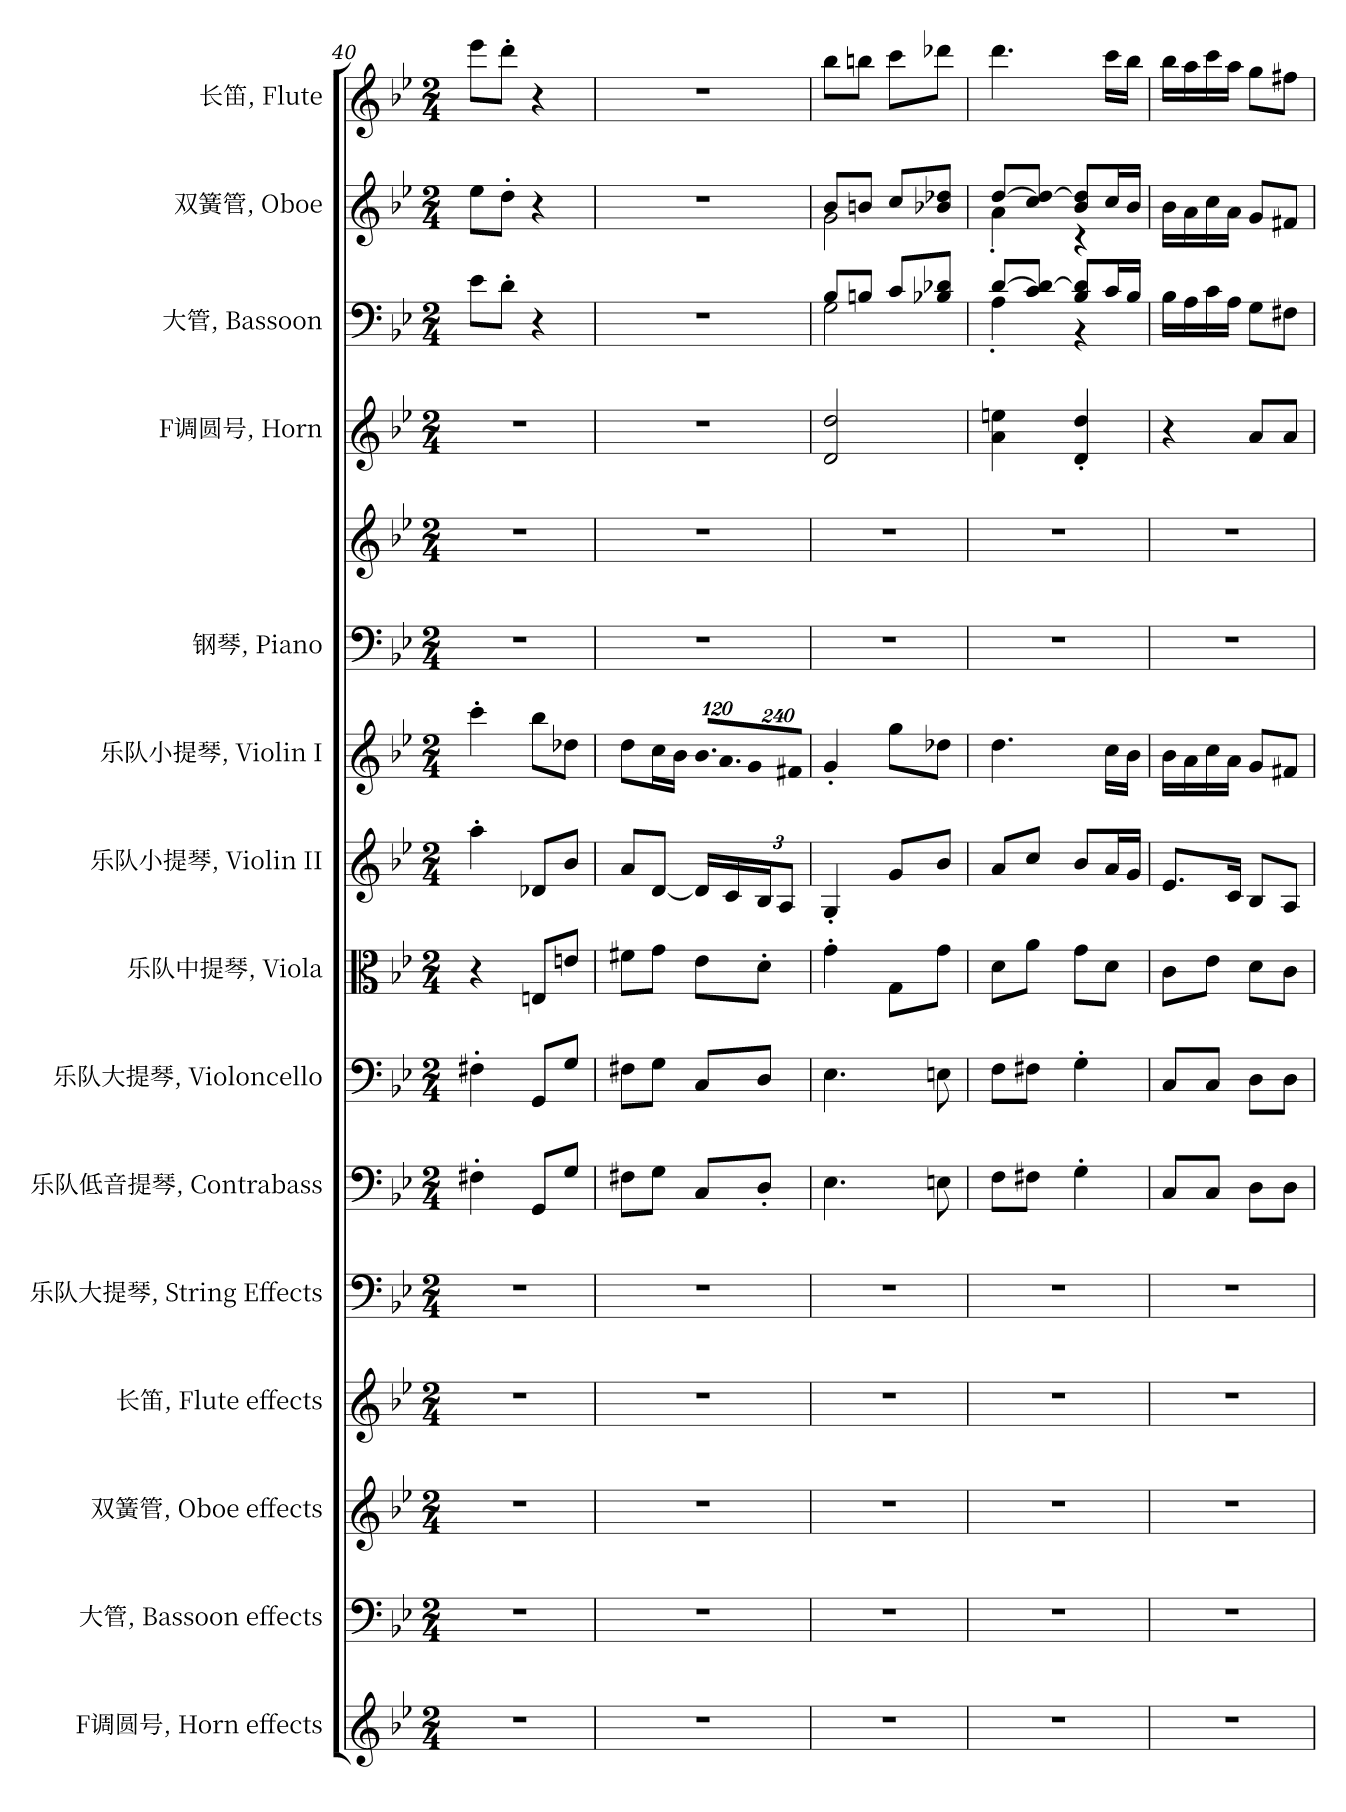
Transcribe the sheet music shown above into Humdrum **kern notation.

**kern	**kern	**kern	**kern	**kern	**kern	**kern	**kern	**kern	**kern	**kern	**kern	**kern	**kern	**kern	**kern
*part15	*part14	*part13	*part12	*part11	*part10	*part9	*part8	*part7	*part6	*part5	*part5	*part4	*part3	*part2	*part1
*staff16	*staff15	*staff14	*staff13	*staff12	*staff11	*staff10	*staff9	*staff8	*staff7	*staff6	*staff5	*staff4	*staff3	*staff2	*staff1
*I"F调圆号, Horn effects	*I"大管, Bassoon effects	*I"双簧管, Oboe effects	*I"长笛, Flute effects	*I"乐队大提琴, String Effects	*I"乐队低音提琴, Contrabass	*I"乐队大提琴, Violoncello	*I"乐队中提琴, Viola	*I"乐队小提琴, Violin II	*I"乐队小提琴, Violin I	*I"钢琴, Piano	*	*I"F调圆号, Horn	*I"大管, Bassoon	*I"双簧管, Oboe	*I"长笛, Flute
*I'F Hn.	*I'Bsn.	*I'Ob.	*I'Fl.	*	*I'Cbs.	*	*	*	*	*I'Pno.	*	*I'F Hn.	*I'Bsn.	*I'Ob.	*I'Fl.
*clefG2	*clefF4	*clefG2	*clefG2	*clefF4	*clefF4	*clefF4	*clefC3	*clefG2	*clefG2	*clefF4	*clefG2	*clefG2	*clefF4	*clefG2	*clefG2
*ITrd4c7	*	*	*	*	*ITrd7c12	*	*	*	*	*	*	*ITrd4c7	*	*	*
*k[b-e-a-]	*k[b-e-]	*k[b-e-]	*k[b-e-]	*k[b-e-]	*k[b-e-]	*k[b-e-]	*k[b-e-]	*k[b-e-]	*k[b-e-]	*k[b-e-]	*k[b-e-]	*k[b-e-a-]	*k[b-e-]	*k[b-e-]	*k[b-e-]
*M2/4	*M2/4	*M2/4	*M2/4	*M2/4	*M2/4	*M2/4	*M2/4	*M2/4	*M2/4	*M2/4	*M2/4	*M2/4	*M2/4	*M2/4	*M2/4
=40	=40	=40	=40	=40	=40	=40	=40	=40	=40	=40	=40	=40	=40	=40	=40
2r	2r	2r	2r	2r	4FF#X'\	4F#X'\	4r	4aa'\	4ccc'\	2r	2r	2r	8e-\L	8ee-\L	8eee-\L
.	.	.	.	.	.	.	.	.	.	.	.	.	8d'\J	8dd'\J	8ddd'\J
.	.	.	.	.	8GGG/L	8GG/L	8En/L	8d-X/L	8bb-\L	.	.	.	4r	4r	4r
.	.	.	.	.	8GG/J	8G/J	8en/J	8b-/J	8dd-X\J	.	.	.	.	.	.
=41	=41	=41	=41	=41	=41	=41	=41	=41	=41	=41	=41	=41	=41	=41	=41
2r	2r	2r	2r	2r	8FF#X\L	8F#X\L	8f#X\L	8a/L	8dd\L	2r	2r	2r	2r	2r	2r
.	.	.	.	.	8GG\J	8G\J	8g\J	[8d/J	16cc\L	.	.	.	.	.	.
.	.	.	.	.	.	.	.	.	16b-\JJ	.	.	.	.	.	.
*	*	*	*	*	*	*	*	*	*Xbrackettup	*	*	*	*	*	*
!	!	!	!	!	!	!	!	!	!LO:N:vis=32.	!	!	!	!	!	!
.	.	.	.	.	8CC/L	8C/L	8e-\L	16d/LL]	1920%103b-/LLL	.	.	.	.	.	.
!	!	!	!	!	!	!	!	!	!LO:N:vis=32.	!	!	!	!	!	!
.	.	.	.	.	.	.	.	.	1920%103a/J	.	.	.	.	.	.
.	.	.	.	.	.	.	.	16c/	.	.	.	.	.	.	.
!	!	!	!	!	!	!	!	!	!LO:N:vis=16	!	!	!	!	!	!
.	.	.	.	.	.	.	.	.	1920%137g/	.	.	.	.	.	.
*	*	*	*	*	*	*	*	*Xbrackettup	*	*	*	*	*	*	*
.	.	.	.	.	8DD'/J	8D/J	8d'\J	24B-/J	.	.	.	.	.	.	.
.	.	.	.	.	.	.	.	12A/J	.	.	.	.	.	.	.
!	!	!	!	!	!	!	!	!	!LO:N:vis=16	!	!	!	!	!	!
.	.	.	.	.	.	.	.	.	1920%137f#X/JJ	.	.	.	.	.	.
=42	=42	=42	=42	=42	=42	=42	=42	=42	=42	=42	=42	=42	=42	=42	=42
*	*	*	*	*	*	*	*	*	*	*	*	*	*^	*^	*
2r	2r	2r	2r	2r	4.EE-\	4.E-\	4g'\	4G'/	4g'/	2r	2r	2G/ 2g/	8B-/L	2G\	8b-/L	2g\	8bb-\L
.	.	.	.	.	.	.	.	.	.	.	.	.	8Bn/J	.	8bn/J	.	8bbn\J
.	.	.	.	.	.	.	8G\L	8g/L	8gg\L	.	.	.	8c/L	.	8cc/L	.	8ccc\L
.	.	.	.	.	8EEn\	8En\	8g\J	8b-/J	8dd-X\J	.	.	.	8B-X/ 8d-X/J	.	8b-X/ 8dd-X/J	.	8ddd-X\J
=43	=43	=43	=43	=43	=43	=43	=43	=43	=43	=43	=43	=43	=43	=43	=43	=43	=43
2r	2r	2r	2r	2r	8FF\L	8F\L	8d\L	8a/L	4.dd\	2r	2r	4d\ 4an\	[8d/L	4A'\	[8dd/L	4a'\	4.ddd\
.	.	.	.	.	8FF#X\J	8F#X\J	8a\J	8cc/J	.	.	.	.	8c/ 8d/_J	.	8cc/ 8dd/_J	.	.
.	.	.	.	.	4GG'\	4G'\	8g\L	8b-/L	.	.	.	4G/' 4g/'	8B-/ 8d/]L	4r	8b-/ 8dd/]L	4r	.
.	.	.	.	.	.	.	8d\J	16a/L	16cc\LL	.	.	.	16c/L	.	16cc/L	.	16ccc\LL
.	.	.	.	.	.	.	.	16g/JJ	16b-\JJ	.	.	.	16B-/JJ	.	16b-/JJ	.	16bb-\JJ
*	*	*	*	*	*	*	*	*	*	*	*	*	*v	*v	*	*	*
*	*	*	*	*	*	*	*	*	*	*	*	*	*	*v	*v	*
!!LO:PB:g=z
=44	=44	=44	=44	=44	=44	=44	=44	=44	=44	=44	=44	=44	=44	=44	=44
2r	2r	2r	2r	2r	8CC/L	8C/L	8c\L	8.e-/L	16b-\LL	2r	2r	4r	16B-\LL	16b-\LL	16bb-\LL
.	.	.	.	.	.	.	.	.	16a\	.	.	.	16A\	16a\	16aa\
.	.	.	.	.	8CC/J	8C/J	8e-\J	.	16cc\	.	.	.	16c\	16cc\	16ccc\
.	.	.	.	.	.	.	.	16c/Jk	16a\JJ	.	.	.	16A\JJ	16a\JJ	16aa\JJ
.	.	.	.	.	8DD\L	8D\L	8d\L	8B-/L	8g/L	.	.	8d/L	8G\L	8g/L	8gg\L
.	.	.	.	.	8DD\J	8D\J	8c\J	8A/J	8f#X/J	.	.	8d/J	8F#X\J	8f#X/J	8ff#X\J
=	=	=	=	=	=	=	=	=	=	=	=	=	=	=	=
*-	*-	*-	*-	*-	*-	*-	*-	*-	*-	*-	*-	*-	*-	*-	*-
